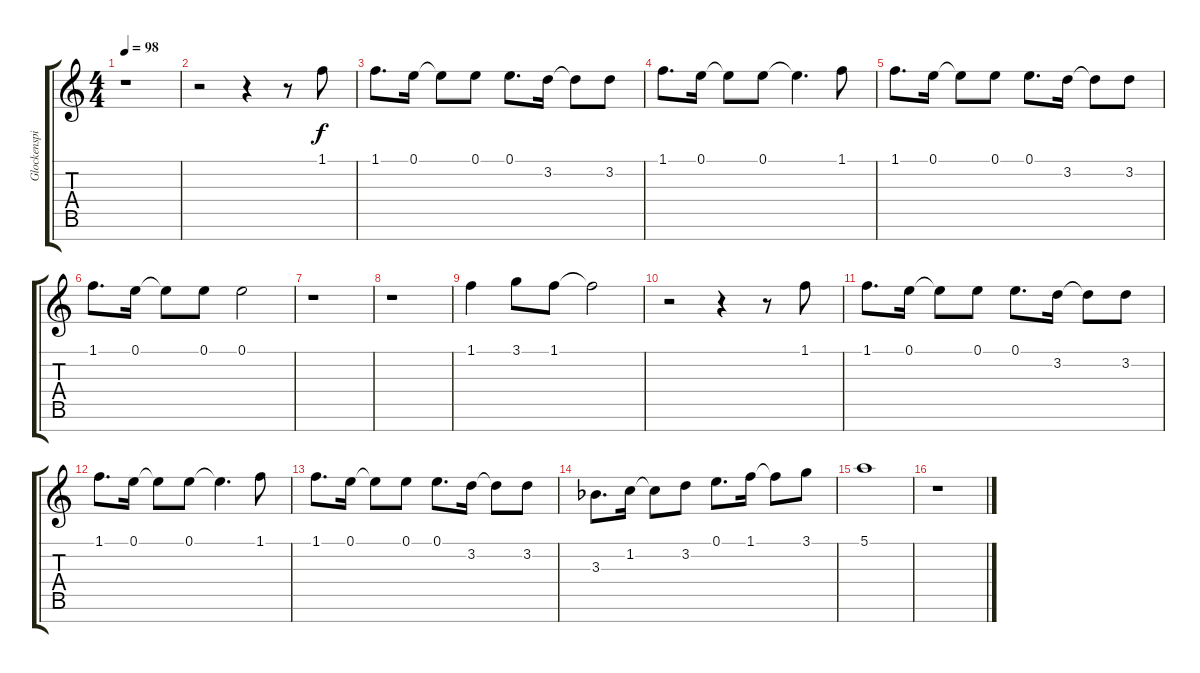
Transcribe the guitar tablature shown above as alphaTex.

\track ("Glockenspiel" "Glockenspi") {instrument vibraphone}
\staff {score tabs}
\tuning (E5 B4 G4 D4 A3 E3 B2) {hide}
\ts (4 4)
\tempo 98
\clef g2
\ks c
r.1{dy f} |
r.2 r.4 r.8 1.1.8 |
1.1.8{d} 0.1.16 0.1{t}.8 0.1.8 0.1.8{d} 3.2.16 3.2{t}.8 3.2.8 |
1.1.8{d} 0.1.16 0.1{t}.8 0.1.8 0.1{t}.4{d} 1.1.8 |
1.1.8{d} 0.1.16 0.1{t}.8 0.1.8 0.1.8{d} 3.2.16 3.2{t}.8 3.2.8 |
1.1.8{d} 0.1.16 0.1{t}.8 0.1.8 0.1.2 |
r.1 |
r.1 |
1.1.4 3.1.8 1.1.8 1.1{t}.2 |
r.2 r.4 r.8 1.1.8 |
1.1.8{d} 0.1.16 0.1{t}.8 0.1.8 0.1.8{d} 3.2.16 3.2{t}.8 3.2.8 |
1.1.8{d} 0.1.16 0.1{t}.8 0.1.8 0.1{t}.4{d} 1.1.8 |
1.1.8{d} 0.1.16 0.1{t}.8 0.1.8 0.1.8{d} 3.2.16 3.2{t}.8 3.2.8 |
3.3{acc b}.8{d} 1.2.16 1.2{t}.8 3.2.8 0.1.8{d} 1.1.16 1.1{t}.8 3.1.8 |
5.1.1 |
r.1
